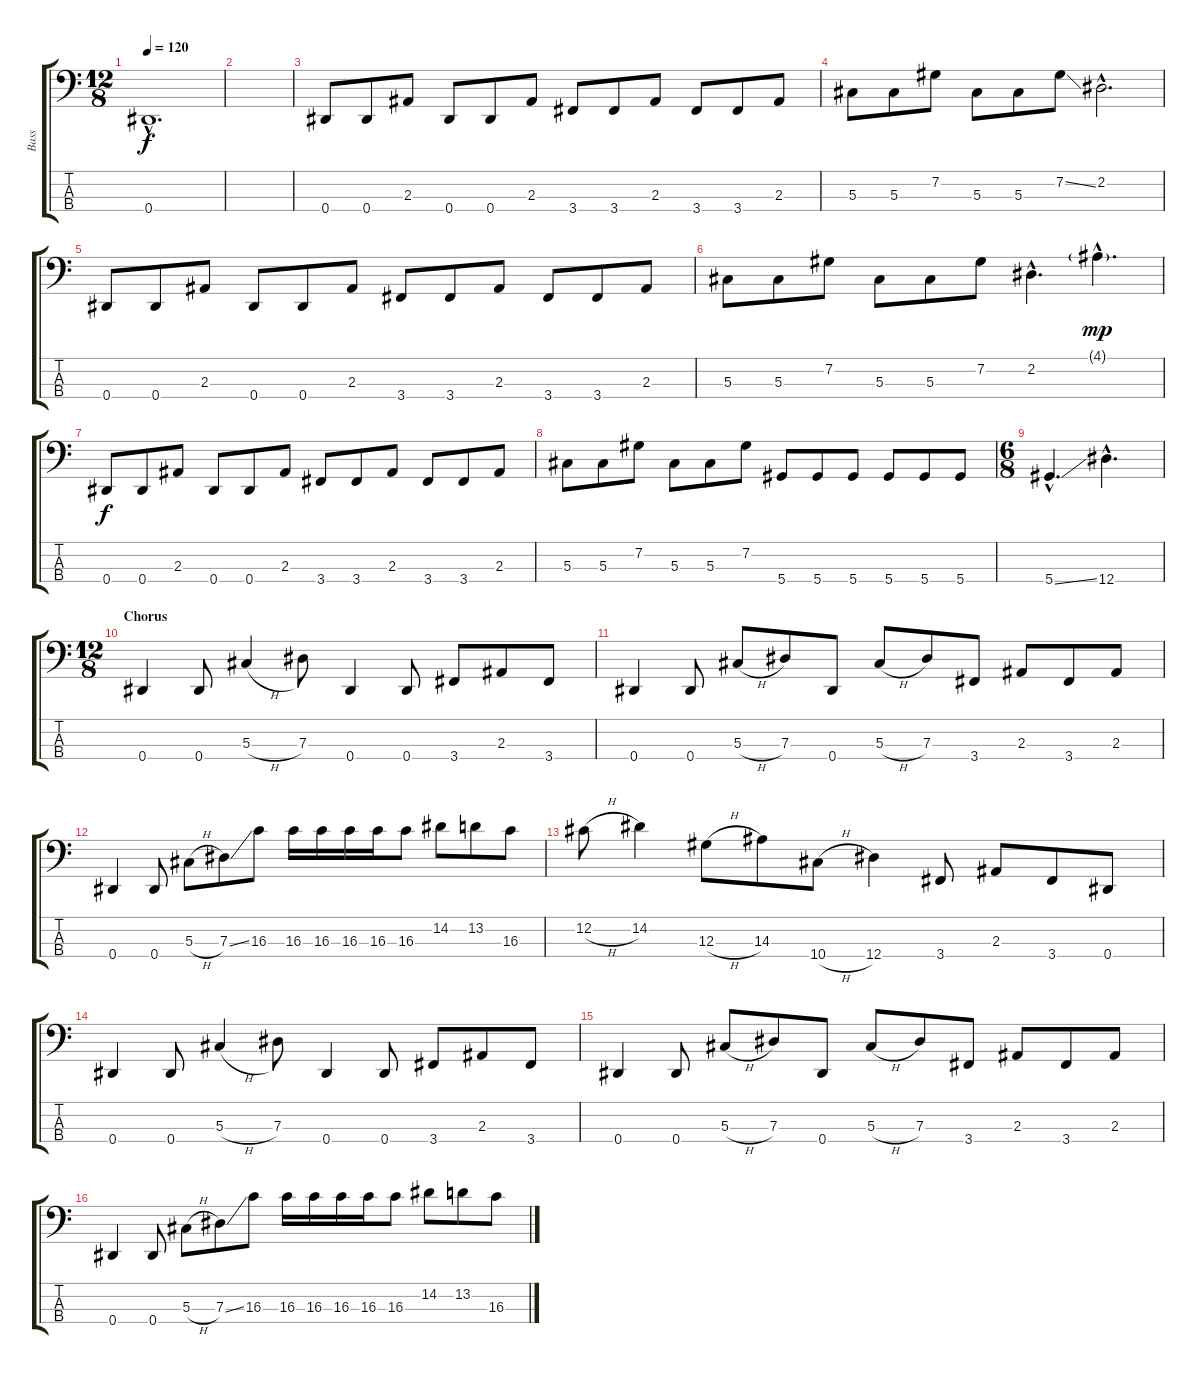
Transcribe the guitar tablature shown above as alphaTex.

\track ("Bass" "Bass") {instrument electricbassfinger}
\staff {score tabs}
\tuning (Gb2 Db2 Ab1 Eb1) {hide}
\ts (12 8)
\tempo 120
\clef f4
\ks c
0.4{hac}.1{d dy f} |
|
0.4.8 0.4.8 2.3.8 0.4.8 0.4.8 2.3.8 3.4.8 3.4.8 2.3.8 3.4.8 3.4.8 2.3.8 |
5.3.8 5.3.8 7.2.8 5.3.8 5.3.8 7.2{ss}.8 2.2{hac}.2{d} |
0.4.8 0.4.8 2.3.8 0.4.8 0.4.8 2.3.8 3.4.8 3.4.8 2.3.8 3.4.8 3.4.8 2.3.8 |
5.3.8 5.3.8 7.2.8 5.3.8 5.3.8 7.2.8 2.2{hac}.4{d} 4.1{g hac}.4{d dy mp} |
0.4.8{dy f} 0.4.8 2.3.8 0.4.8 0.4.8 2.3.8 3.4.8 3.4.8 2.3.8 3.4.8 3.4.8 2.3.8 |
5.3.8 5.3.8 7.2.8 5.3.8 5.3.8 7.2.8 5.4.8 5.4.8 5.4.8 5.4.8 5.4.8 5.4.8 |
\ts (6 8)
5.4{ss hac}.4{d} 12.4{hac}.4{d} |
\ts (12 8)
\section ("" "Chorus")
0.4.4 0.4.8 5.3{h}.4 7.3.8 0.4.4 0.4.8 3.4.8 2.3.8 3.4.8 |
0.4.4 0.4.8 5.3{h}.8 7.3.8 0.4.8 5.3{h}.8 7.3.8 3.4.8 2.3.8 3.4.8 2.3.8 |
0.4.4 0.4.8 5.3{h}.8 7.3{ss}.8 16.3.8 16.3.16 16.3.16 16.3.16 16.3.16 16.3.8 14.2.8 13.2.8 16.3.8 |
12.2{h}.8 14.2.4 12.3{h}.8 14.3.8 10.4{h}.8 12.4.4 3.4.8 2.3.8 3.4.8 0.4.8 |
0.4.4 0.4.8 5.3{h}.4 7.3.8 0.4.4 0.4.8 3.4.8 2.3.8 3.4.8 |
0.4.4 0.4.8 5.3{h}.8 7.3.8 0.4.8 5.3{h}.8 7.3.8 3.4.8 2.3.8 3.4.8 2.3.8 |
0.4.4 0.4.8 5.3{h}.8 7.3{ss}.8 16.3.8 16.3.16 16.3.16 16.3.16 16.3.16 16.3.8 14.2.8 13.2.8 16.3.8
